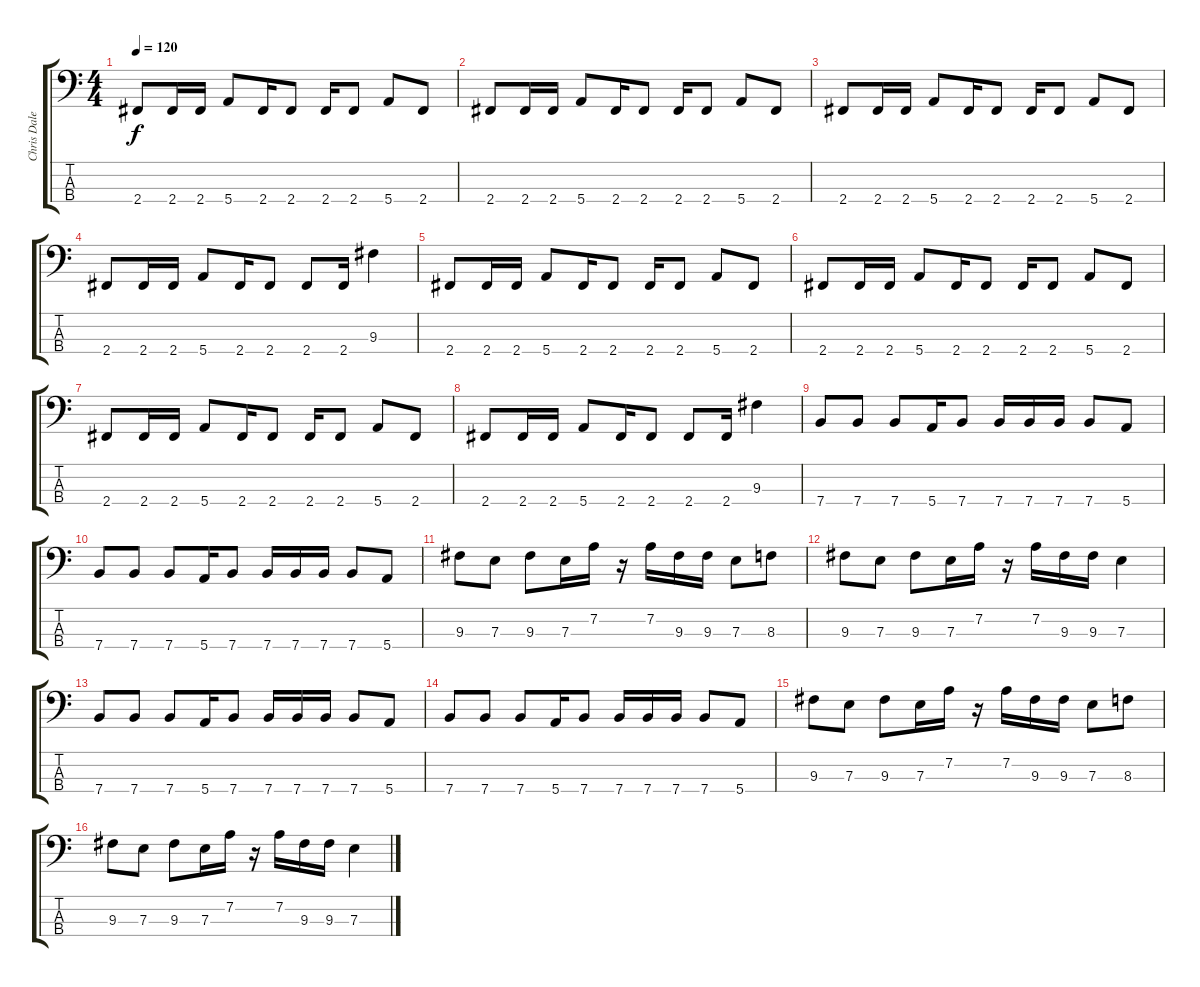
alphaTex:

\track ("Chris Dale (Bass)" "Chris Dale") {instrument electricbasspick}
\staff {score tabs}
\tuning (G2 D2 A1 E1) {hide}
\ts (4 4)
\tempo 120
\clef f4
\ks c
2.4.8{dy f} 2.4.16 2.4.16 5.4.8 2.4.16 2.4.8 2.4.16 2.4.8 5.4.8 2.4.8 |
2.4.8 2.4.16 2.4.16 5.4.8 2.4.16 2.4.8 2.4.16 2.4.8 5.4.8 2.4.8 |
2.4.8 2.4.16 2.4.16 5.4.8 2.4.16 2.4.8 2.4.16 2.4.8 5.4.8 2.4.8 |
2.4.8 2.4.16 2.4.16 5.4.8 2.4.16 2.4.8 2.4.8 2.4.16 9.3.4 |
2.4.8 2.4.16 2.4.16 5.4.8 2.4.16 2.4.8 2.4.16 2.4.8 5.4.8 2.4.8 |
2.4.8 2.4.16 2.4.16 5.4.8 2.4.16 2.4.8 2.4.16 2.4.8 5.4.8 2.4.8 |
2.4.8 2.4.16 2.4.16 5.4.8 2.4.16 2.4.8 2.4.16 2.4.8 5.4.8 2.4.8 |
2.4.8 2.4.16 2.4.16 5.4.8 2.4.16 2.4.8 2.4.8 2.4.16 9.3.4 |
7.4.8 7.4.8 7.4.8 5.4.16 7.4.8 7.4.16 7.4.16 7.4.16 7.4.8 5.4.8 |
7.4.8 7.4.8 7.4.8 5.4.16 7.4.8 7.4.16 7.4.16 7.4.16 7.4.8 5.4.8 |
9.3.8 7.3.8 9.3.8 7.3.16 7.2.16 r.16 7.2.16 9.3.16 9.3.16 7.3.8 8.3.8 |
9.3.8 7.3.8 9.3.8 7.3.16 7.2.16 r.16 7.2.16 9.3.16 9.3.16 7.3.4 |
7.4.8 7.4.8 7.4.8 5.4.16 7.4.8 7.4.16 7.4.16 7.4.16 7.4.8 5.4.8 |
7.4.8 7.4.8 7.4.8 5.4.16 7.4.8 7.4.16 7.4.16 7.4.16 7.4.8 5.4.8 |
9.3.8 7.3.8 9.3.8 7.3.16 7.2.16 r.16 7.2.16 9.3.16 9.3.16 7.3.8 8.3.8 |
9.3.8 7.3.8 9.3.8 7.3.16 7.2.16 r.16 7.2.16 9.3.16 9.3.16 7.3.4
